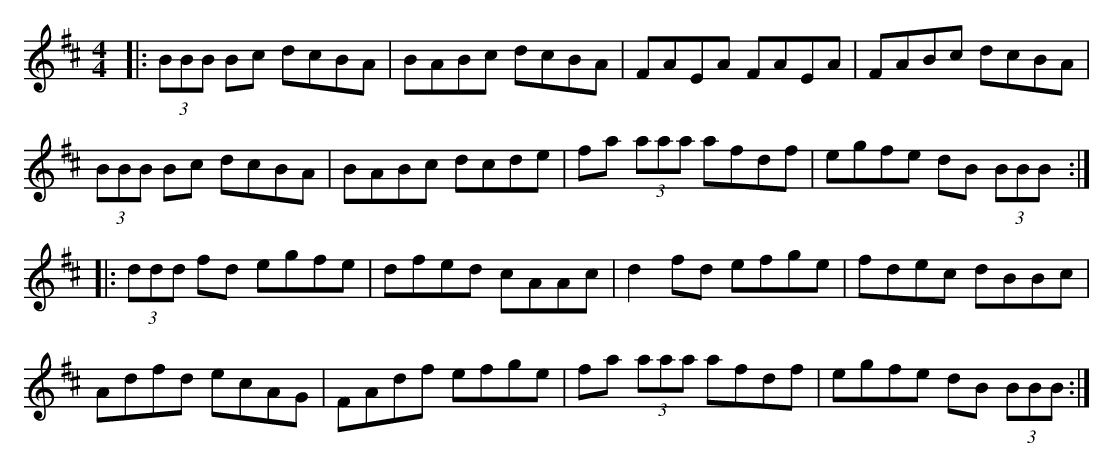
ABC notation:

X:1
M:4/4
K:Bmin
|:(3BBB Bc dcBA|BABc dcBA|FAEA FAEA|FABc dcBA|
(3BBB Bc dcBA|BABc dcde|fa (3aaa afdf|egfe dB (3BBB:|
|:(3ddd fd egfe|dfed cAAc|d2 fd efge|fdec dBBc|
Adfd ecAG|FAdf efge|fa (3aaa afdf|egfe dB (3BBB:|
